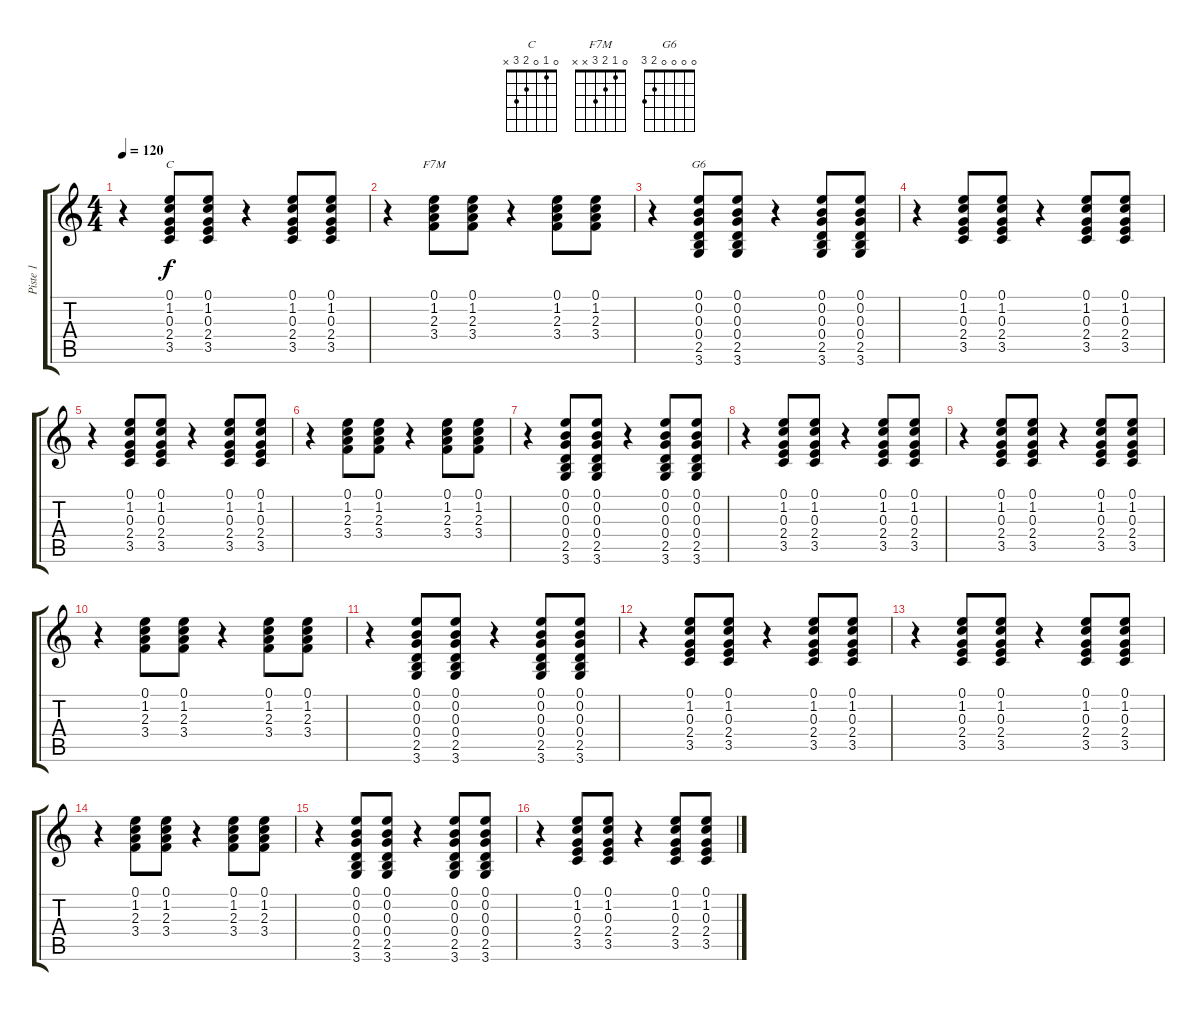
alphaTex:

\track ("Piste 1" "Piste 1") {instrument acousticguitarsteel}
\staff {score tabs}
\tuning (E4 B3 G3 D3 A2 E2) {hide}
\chord ("C" 0 1 0 2 3 x)
\chord ("F7M" 0 1 2 3 x x)
\chord ("G6" 0 0 0 0 2 3)
\ts (4 4)
\tempo 120
\clef g2
\ks c
r.4{dy f instrument acousticguitarsteel} (0.1 1.2 0.3 2.4 3.5).8{ch "C"} (0.1 1.2 0.3 2.4 3.5).8 r.4 (0.1 1.2 0.3 2.4 3.5).8 (0.1 1.2 0.3 2.4 3.5).8 |
r.4 (0.1 1.2 2.3 3.4).8{ch "F7M"} (0.1 1.2 2.3 3.4).8 r.4 (0.1 1.2 2.3 3.4).8 (0.1 1.2 2.3 3.4).8 |
r.4 (0.1 0.2 0.3 0.4 2.5 3.6).8{ch "G6"} (0.1 0.2 0.3 0.4 2.5 3.6).8 r.4 (0.1 0.2 0.3 0.4 2.5 3.6).8 (0.1 0.2 0.3 0.4 2.5 3.6).8 |
r.4 (0.1 1.2 0.3 2.4 3.5).8 (0.1 1.2 0.3 2.4 3.5).8 r.4 (0.1 1.2 0.3 2.4 3.5).8 (0.1 1.2 0.3 2.4 3.5).8 |
r.4 (0.1 1.2 0.3 2.4 3.5).8 (0.1 1.2 0.3 2.4 3.5).8 r.4 (0.1 1.2 0.3 2.4 3.5).8 (0.1 1.2 0.3 2.4 3.5).8 |
r.4 (0.1 1.2 2.3 3.4).8 (0.1 1.2 2.3 3.4).8 r.4 (0.1 1.2 2.3 3.4).8 (0.1 1.2 2.3 3.4).8 |
r.4 (0.1 0.2 0.3 0.4 2.5 3.6).8 (0.1 0.2 0.3 0.4 2.5 3.6).8 r.4 (0.1 0.2 0.3 0.4 2.5 3.6).8 (0.1 0.2 0.3 0.4 2.5 3.6).8 |
r.4 (0.1 1.2 0.3 2.4 3.5).8 (0.1 1.2 0.3 2.4 3.5).8 r.4 (0.1 1.2 0.3 2.4 3.5).8 (0.1 1.2 0.3 2.4 3.5).8 |
r.4 (0.1 1.2 0.3 2.4 3.5).8 (0.1 1.2 0.3 2.4 3.5).8 r.4 (0.1 1.2 0.3 2.4 3.5).8 (0.1 1.2 0.3 2.4 3.5).8 |
r.4 (0.1 1.2 2.3 3.4).8 (0.1 1.2 2.3 3.4).8 r.4 (0.1 1.2 2.3 3.4).8 (0.1 1.2 2.3 3.4).8 |
r.4 (0.1 0.2 0.3 0.4 2.5 3.6).8 (0.1 0.2 0.3 0.4 2.5 3.6).8 r.4 (0.1 0.2 0.3 0.4 2.5 3.6).8 (0.1 0.2 0.3 0.4 2.5 3.6).8 |
r.4 (0.1 1.2 0.3 2.4 3.5).8 (0.1 1.2 0.3 2.4 3.5).8 r.4 (0.1 1.2 0.3 2.4 3.5).8 (0.1 1.2 0.3 2.4 3.5).8 |
r.4 (0.1 1.2 0.3 2.4 3.5).8 (0.1 1.2 0.3 2.4 3.5).8 r.4 (0.1 1.2 0.3 2.4 3.5).8 (0.1 1.2 0.3 2.4 3.5).8 |
r.4 (0.1 1.2 2.3 3.4).8 (0.1 1.2 2.3 3.4).8 r.4 (0.1 1.2 2.3 3.4).8 (0.1 1.2 2.3 3.4).8 |
r.4 (0.1 0.2 0.3 0.4 2.5 3.6).8 (0.1 0.2 0.3 0.4 2.5 3.6).8 r.4 (0.1 0.2 0.3 0.4 2.5 3.6).8 (0.1 0.2 0.3 0.4 2.5 3.6).8 |
r.4 (0.1 1.2 0.3 2.4 3.5).8 (0.1 1.2 0.3 2.4 3.5).8 r.4 (0.1 1.2 0.3 2.4 3.5).8 (0.1 1.2 0.3 2.4 3.5).8
